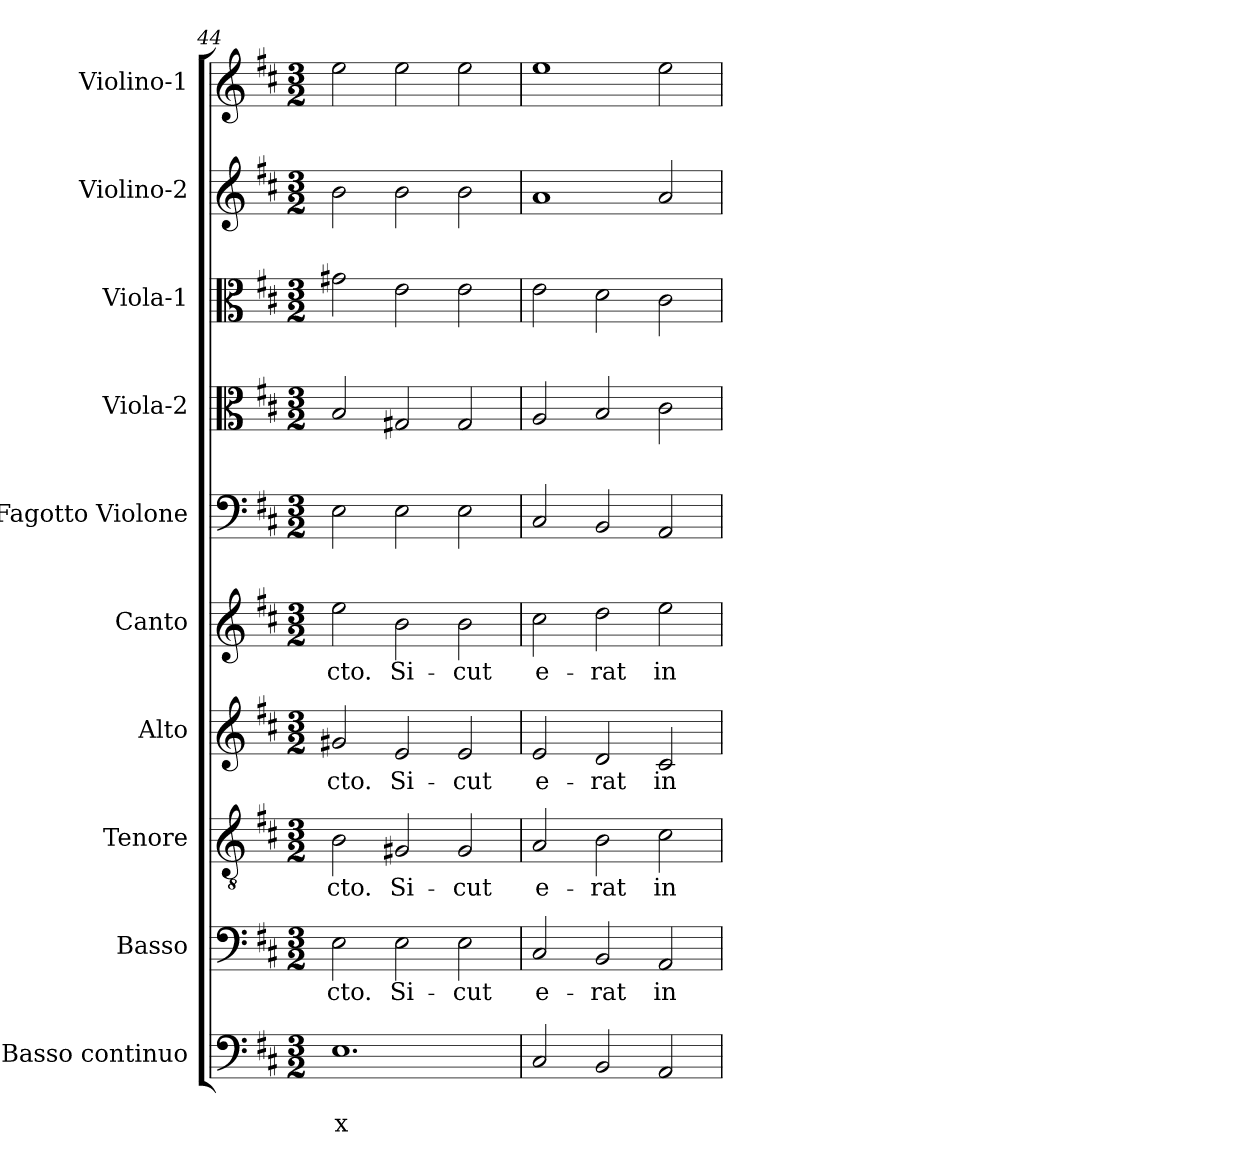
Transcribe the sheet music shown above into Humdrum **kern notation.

**kern	**text	**text	**kern	**text	**kern	**text	**kern	**text	**kern	**text	**kern	**kern	**kern	**kern	**kern
*part10	*part10	*part10	*part9	*part9	*part8	*part8	*part7	*part7	*part6	*part6	*part5	*part4	*part3	*part2	*part1
*staff10	*staff10	*staff10	*staff9	*staff9	*staff8	*staff8	*staff7	*staff7	*staff6	*staff6	*staff5	*staff4	*staff3	*staff2	*staff1
*I"Basso continuo	*	*	*I"Basso	*	*I"Tenore	*	*I"Alto	*	*I"Canto	*	*I"Fagotto Violone	*I"Viola-2	*I"Viola-1	*I"Violino-2	*I"Violino-1
*I'BC	*	*	*I'B	*	*I'T	*	*I'A	*	*I'C	*	*I'Fg	*I'Va2	*I'Va1	*I'Vi2	*I'Vi1
*clefF4	*	*	*clefF4	*	*clefGv2	*	*clefG2	*	*clefG2	*	*clefF4	*clefC3	*clefC3	*clefG2	*clefG2
*k[f#c#]	*	*	*k[f#c#]	*	*k[f#c#]	*	*k[f#c#]	*	*k[f#c#]	*	*k[f#c#]	*k[f#c#]	*k[f#c#]	*k[f#c#]	*k[f#c#]
*D:	*	*	*D:	*	*D:	*	*D:	*	*D:	*	*D:	*D:	*D:	*D:	*D:
*M3/2	*	*	*M3/2	*	*M3/2	*	*M3/2	*	*M3/2	*	*M3/2	*M3/2	*M3/2	*M3/2	*M3/2
=44	=44	=44	=44	=44	=44	=44	=44	=44	=44	=44	=44	=44	=44	=44	=44
!	!	!LO:LY:b	!	!	!	!	!	!	!	!	!	!	!	!	!
!	!	!	!	!LO:LY:b	!	!	!	!	!	!	!	!	!	!	!
!	!	!	!	!	!	!LO:LY:b	!	!	!	!	!	!	!	!	!
!	!	!	!	!	!	!	!	!LO:LY:b	!	!	!	!	!	!	!
!	!	!	!	!	!	!	!	!	!	!LO:LY:b	!	!	!	!	!
1.E	.	x	2E\	-cto.	2B\	-cto.	2g#X/	-cto.	2ee\	-cto.	2E\	2B/	2g#X\	2b\	2ee\
!	!	!	!	!LO:LY:b	!	!	!	!	!	!	!	!	!	!	!
!	!	!	!	!	!	!LO:LY:b	!	!	!	!	!	!	!	!	!
!	!	!	!	!	!	!	!	!LO:LY:b	!	!	!	!	!	!	!
!	!	!	!	!	!	!	!	!	!	!LO:LY:b	!	!	!	!	!
.	.	.	2E\	Si-	2G#X/	Si-	2e/	Si-	2b\	Si-	2E\	2G#X/	2e\	2b\	2ee\
!	!	!	!	!LO:LY:b	!	!	!	!	!	!	!	!	!	!	!
!	!	!	!	!	!	!LO:LY:b	!	!	!	!	!	!	!	!	!
!	!	!	!	!	!	!	!	!LO:LY:b	!	!	!	!	!	!	!
!	!	!	!	!	!	!	!	!	!	!LO:LY:b	!	!	!	!	!
.	.	.	2E\	-cut	2G#/	-cut	2e/	-cut	2b\	-cut	2E\	2G#/	2e\	2b\	2ee\
=45	=45	=45	=45	=45	=45	=45	=45	=45	=45	=45	=45	=45	=45	=45	=45
!	!	!	!	!LO:LY:b	!	!	!	!	!	!	!	!	!	!	!
!	!	!	!	!	!	!LO:LY:b	!	!	!	!	!	!	!	!	!
!	!	!	!	!	!	!	!	!LO:LY:b	!	!	!	!	!	!	!
!	!	!	!	!	!	!	!	!	!	!LO:LY:b	!	!	!	!	!
2C#/	.	.	2C#/	e-	2A/	e-	2e/	e-	2cc#\	e-	2C#/	2A/	2e\	1a	1ee
!	!	!	!	!LO:LY:b	!	!	!	!	!	!	!	!	!	!	!
!	!	!	!	!	!	!LO:LY:b	!	!	!	!	!	!	!	!	!
!	!	!	!	!	!	!	!	!LO:LY:b	!	!	!	!	!	!	!
!	!	!	!	!	!	!	!	!	!	!LO:LY:b	!	!	!	!	!
2BB/	.	.	2BB/	-rat	2B\	-rat	2d/	-rat	2dd\	-rat	2BB/	2B/	2d\	.	.
!	!	!	!	!LO:LY:b	!	!	!	!	!	!	!	!	!	!	!
!	!	!	!	!	!	!LO:LY:b	!	!	!	!	!	!	!	!	!
!	!	!	!	!	!	!	!	!LO:LY:b	!	!	!	!	!	!	!
!	!	!	!	!	!	!	!	!	!	!LO:LY:b	!	!	!	!	!
2AA/	.	.	2AA/	in	2c#\	in	2c#/	in	2ee\	in	2AA/	2c#\	2c#\	2a/	2ee\
=	=	=	=	=	=	=	=	=	=	=	=	=	=	=	=
*-	*-	*-	*-	*-	*-	*-	*-	*-	*-	*-	*-	*-	*-	*-	*-
